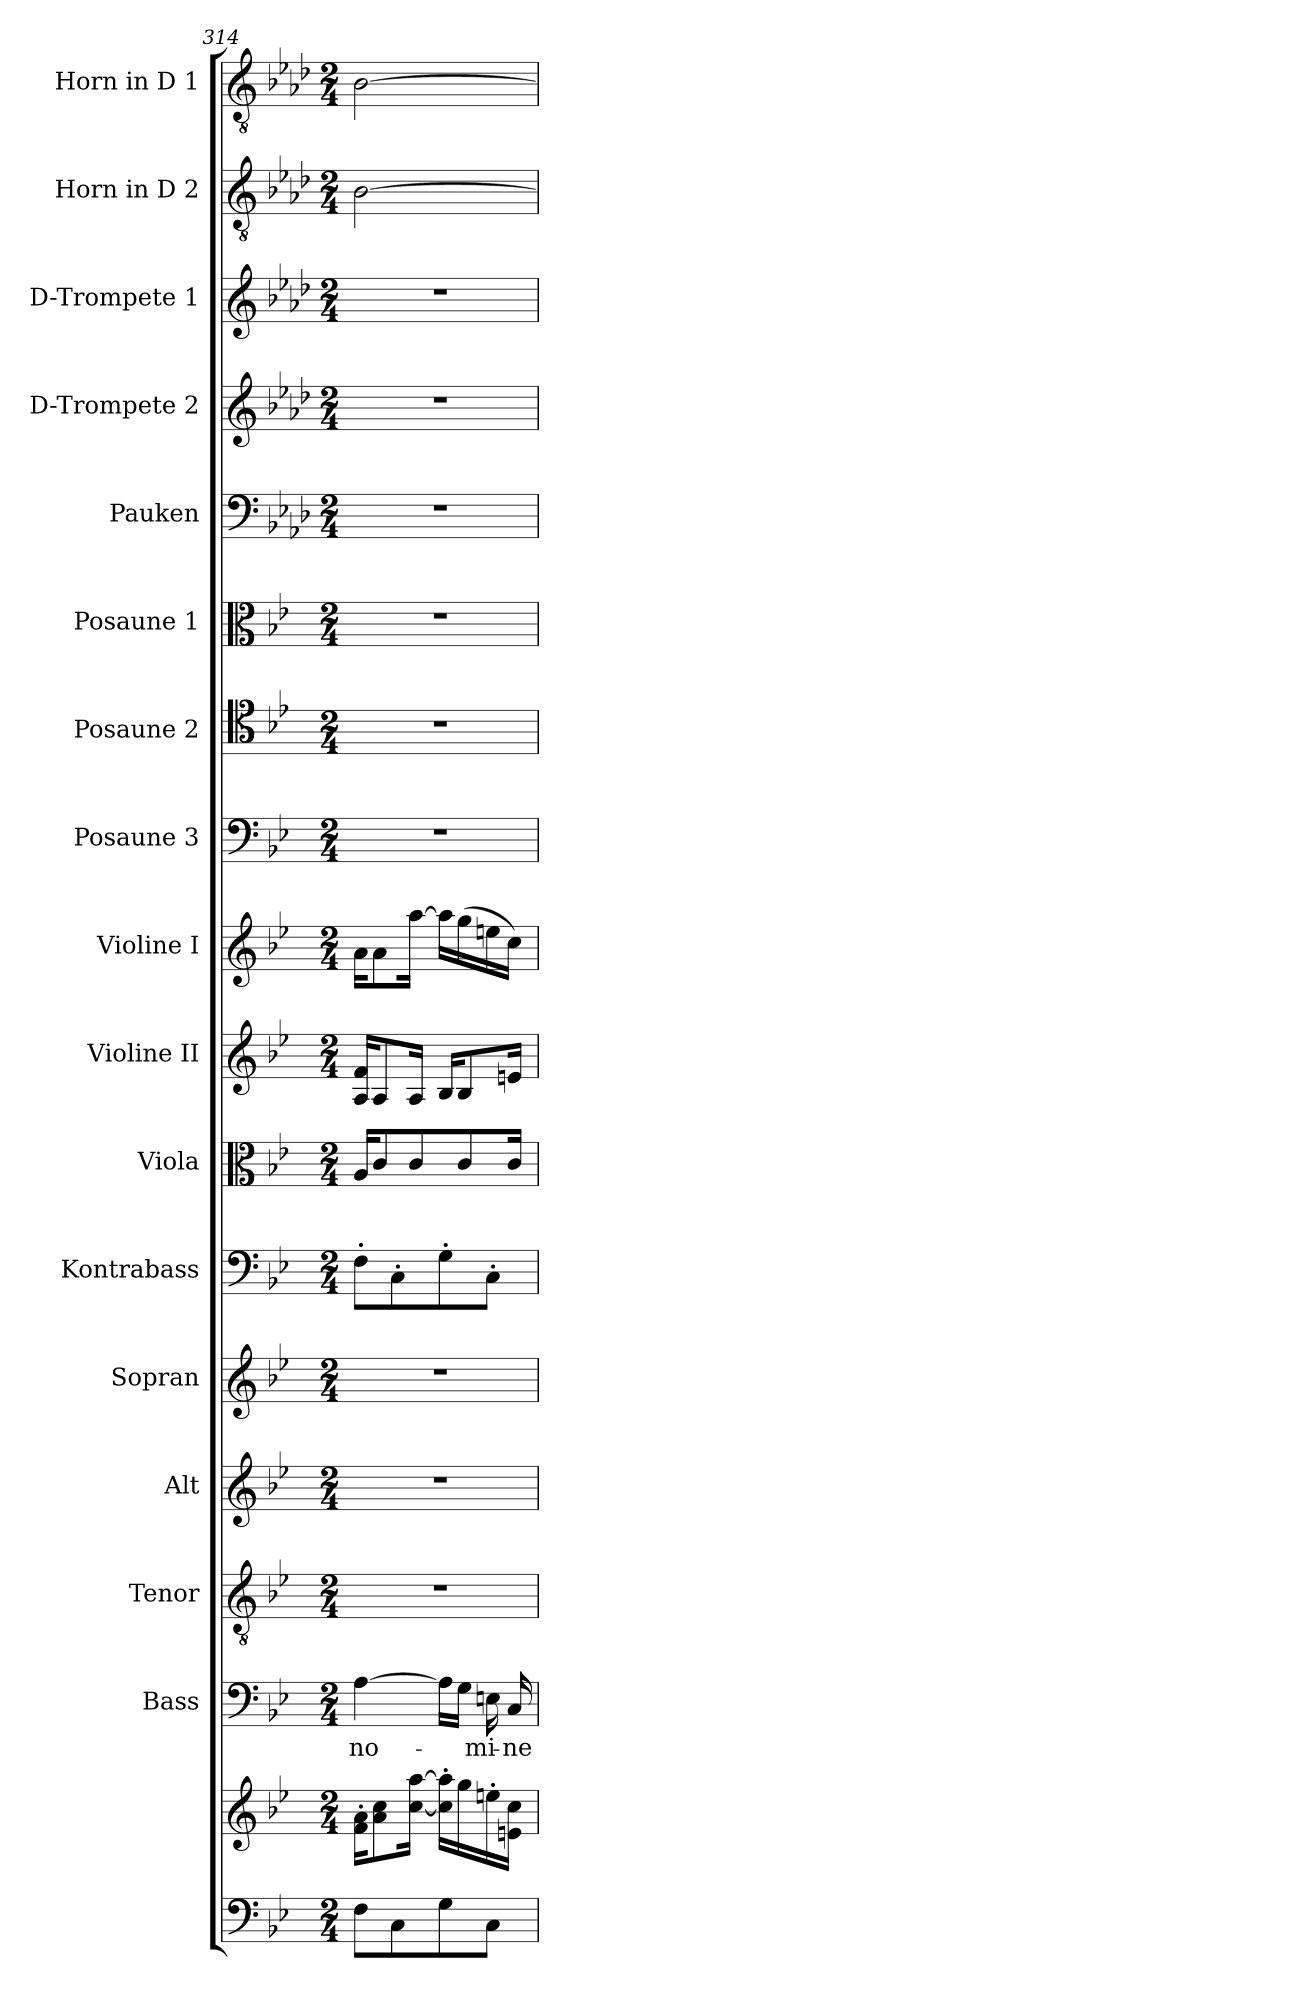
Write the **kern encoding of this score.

**kern	**kern	**kern	**text	**kern	**kern	**kern	**kern	**kern	**kern	**kern	**kern	**kern	**kern	**kern	**kern	**kern	**kern	**kern
*part17	*part17	*part16	*part16	*part15	*part14	*part13	*part12	*part11	*part10	*part9	*part8	*part7	*part6	*part5	*part4	*part3	*part2	*part1
*staff18	*staff17	*staff16	*staff16	*staff15	*staff14	*staff13	*staff12	*staff11	*staff10	*staff9	*staff8	*staff7	*staff6	*staff5	*staff4	*staff3	*staff2	*staff1
*	*	*I"Bass	*	*I"Tenor	*I"Alt	*I"Sopran	*I"Kontrabass	*I"Viola	*I"Violine II	*I"Violine I	*I"Posaune 3	*I"Posaune 2	*I"Posaune 1	*I"Pauken	*I"D-Trompete 2	*I"D-Trompete 1	*I"Horn in D 2	*I"Horn in D 1
*	*	*I'B.	*	*I'T.	*I'A.	*I'S.	*I'Kb.	*I'Vla.	*I'Vl. II	*I'Vl. I	*I'Pos. 3	*I'Pos. 2	*I'Pos. 1	*I'Pk.	*I'D Trp. 2	*I'D Trp. 1	*I'Hrn. 2	*I'Hrn. 1
*clefF4	*clefG2	*clefF4	*	*clefGv2	*clefG2	*clefG2	*clefF4	*clefC3	*clefG2	*clefG2	*clefF4	*clefC4	*clefC3	*clefF4	*clefG2	*clefG2	*clefGv2	*clefGv2
*	*	*	*	*	*	*	*ITrd7c12	*	*	*	*	*	*	*ITrd-1c-2	*ITrd-1c-2	*ITrd-1c-2	*ITrd-1c-2	*ITrd-1c-2
*k[b-e-]	*k[b-e-]	*k[b-e-]	*	*k[b-e-]	*k[b-e-]	*k[b-e-]	*k[b-e-]	*k[b-e-]	*k[b-e-]	*k[b-e-]	*k[b-e-]	*k[b-e-]	*k[b-e-]	*k[b-e-]	*k[b-e-]	*k[b-e-]	*k[b-e-]	*k[b-e-]
*B-:	*B-:	*B-:	*	*B-:	*B-:	*B-:	*B-:	*B-:	*B-:	*B-:	*B-:	*B-:	*B-:	*B-:	*B-:	*B-:	*B-:	*B-:
*M2/4	*M2/4	*M2/4	*	*M2/4	*M2/4	*M2/4	*M2/4	*M2/4	*M2/4	*M2/4	*M2/4	*M2/4	*M2/4	*M2/4	*M2/4	*M2/4	*M2/4	*M2/4
=314	=314	=314	=314	=314	=314	=314	=314	=314	=314	=314	=314	=314	=314	=314	=314	=314	=314	=314
!	!	!	!LO:LY:b	!	!	!	!	!	!	!	!	!	!	!	!	!	!	!
8F\L	16f\'> 16a\'>KL	[4A\	no-	2r	2r	2r	8FF'>\L	16A/KL	16A/ 16f/KL	16a\KL	2r	2r	2r	2r	2r	2r	[2c\	[2c\
.	8a\ 8cc\	.	.	.	.	.	.	8c/	8A/	8a\	.	.	.	.	.	.	.	.
8C\	.	.	.	.	.	.	8CC'>\	.	.	.	.	.	.	.	.	.	.	.
.	[16cc\ [16aa\Jk	.	.	.	.	.	.	8c/	16A/Jk	[16aa\Jk	.	.	.	.	.	.	.	.
8G\	16cc\]'> 16aa\]'>LL	16A\LL]	.	.	.	.	8GG'>\	.	16B-/KL	16aa\LL]	.	.	.	.	.	.	.	.
.	16gg\	16G\JJ	.	.	.	.	.	8c/	8B-/	(>16gg\	.	.	.	.	.	.	.	.
!	!	!	!LO:LY:b	!	!	!	!	!	!	!	!	!	!	!	!	!	!	!
8C\J	16een'>\	16En\	-mi-	.	.	.	8CC'>\J	.	.	16een\	.	.	.	.	.	.	.	.
!	!	!	!LO:LY:b	!	!	!	!	!	!	!	!	!	!	!	!	!	!	!
.	16en\ 16cc\JJ	16C/	-ne	.	.	.	.	16c/Jk	16en/Jk	16cc\JJ)	.	.	.	.	.	.	.	.
=	=	=	=	=	=	=	=	=	=	=	=	=	=	=	=	=	=	=
*-	*-	*-	*-	*-	*-	*-	*-	*-	*-	*-	*-	*-	*-	*-	*-	*-	*-	*-
